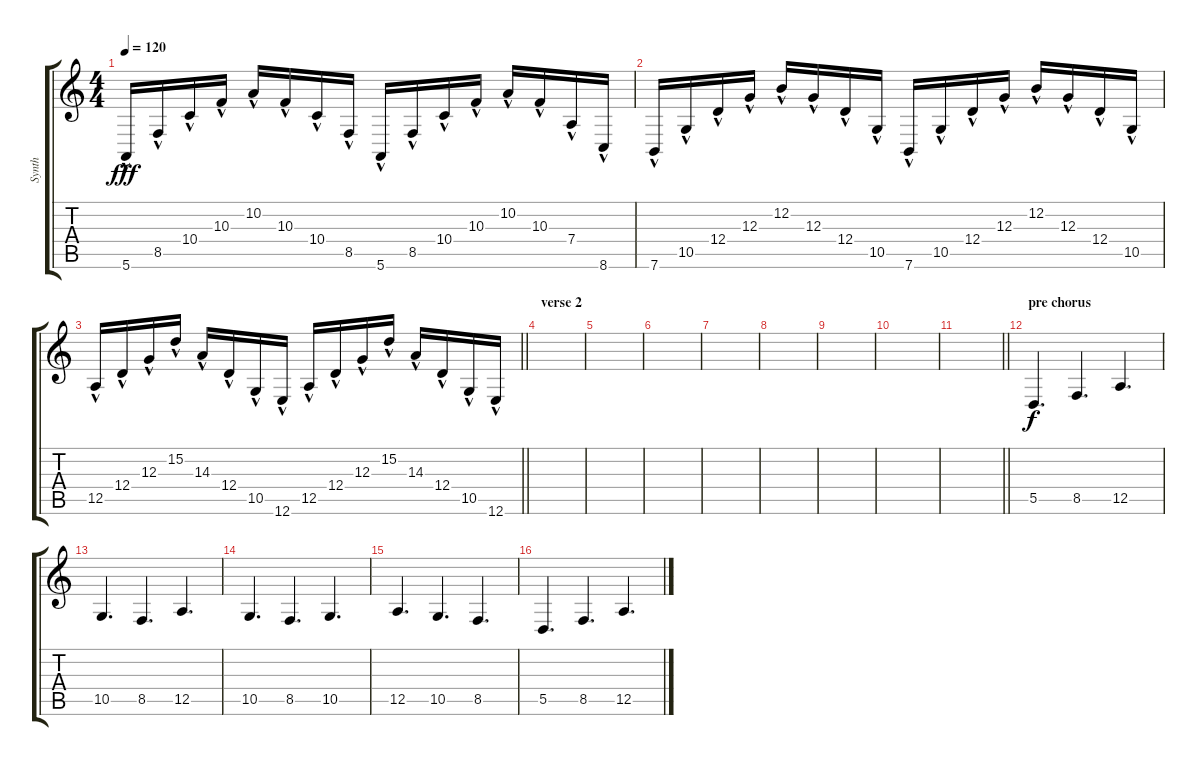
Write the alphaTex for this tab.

\track ("Synth" "Synth") {instrument lead2sawtooth}
\staff {score tabs}
\tuning (E4 B3 G3 D3 A2 E2) {hide}
\ts (4 4)
\tempo 120
\clef g2
\ks c
5.6{hac}.16{dy fff} 8.5{hac}.16 10.4{hac}.16 10.3{hac}.16 10.2{hac}.16 10.3{hac}.16 10.4{hac}.16 8.5{hac}.16 5.6{hac}.16 8.5{hac}.16 10.4{hac}.16 10.3{hac}.16 10.2{hac}.16 10.3{hac}.16 7.4{hac}.16 8.6{hac}.16 |
7.6{hac}.16 10.5{hac}.16 12.4{hac}.16 12.3{hac}.16 12.2{hac}.16 12.3{hac}.16 12.4{hac}.16 10.5{hac}.16 7.6{hac}.16 10.5{hac}.16 12.4{hac}.16 12.3{hac}.16 12.2{hac}.16 12.3{hac}.16 12.4{hac}.16 10.5{hac}.16 |
\barLineRight lightlight
12.5{hac}.16 12.4{hac}.16 12.3{hac}.16 15.2{hac}.16 14.3{hac}.16 12.4{hac}.16 10.5{hac}.16 12.6{hac}.16 12.5{hac}.16 12.4{hac}.16 12.3{hac}.16 15.2{hac}.16 14.3{hac}.16 12.4{hac}.16 10.5{hac}.16 12.6{hac}.16 |
\section ("" "verse 2")
|
|
|
|
|
|
|
\barLineRight lightlight
|
\section ("" "pre chorus")
5.5.4{d dy f} 8.5.4{d} 12.5.4{d} |
10.5.4{d} 8.5.4{d} 12.5.4{d} |
10.5.4{d} 8.5.4{d} 10.5.4{d} |
12.5.4{d} 10.5.4{d} 8.5.4{d} |
5.5.4{d} 8.5.4{d} 12.5.4{d}
